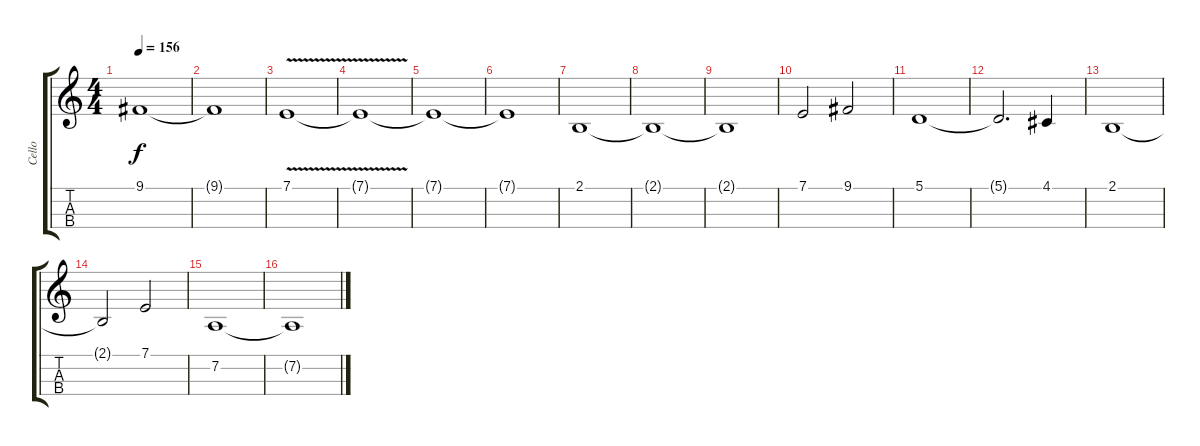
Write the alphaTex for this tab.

\track ("Cello" "Cello") {instrument tremolostrings}
\staff {score tabs}
\tuning (A3 D3 G2 C2) {hide}
\ts (4 4)
\tempo 156
\clef g2
\ks c
9.1{t}.1{dy f} |
9.1{t}.1 |
7.1{v}.1 |
7.1{t}.1 |
7.1{t}.1 |
7.1{t}.1 |
2.1.1 |
2.1{t}.1 |
2.1{t}.1 |
7.1.2 9.1.2 |
5.1.1 |
5.1{t}.2{d} 4.1.4 |
2.1.1 |
2.1{t}.2 7.1.2 |
7.2.1 |
7.2{t}.1
